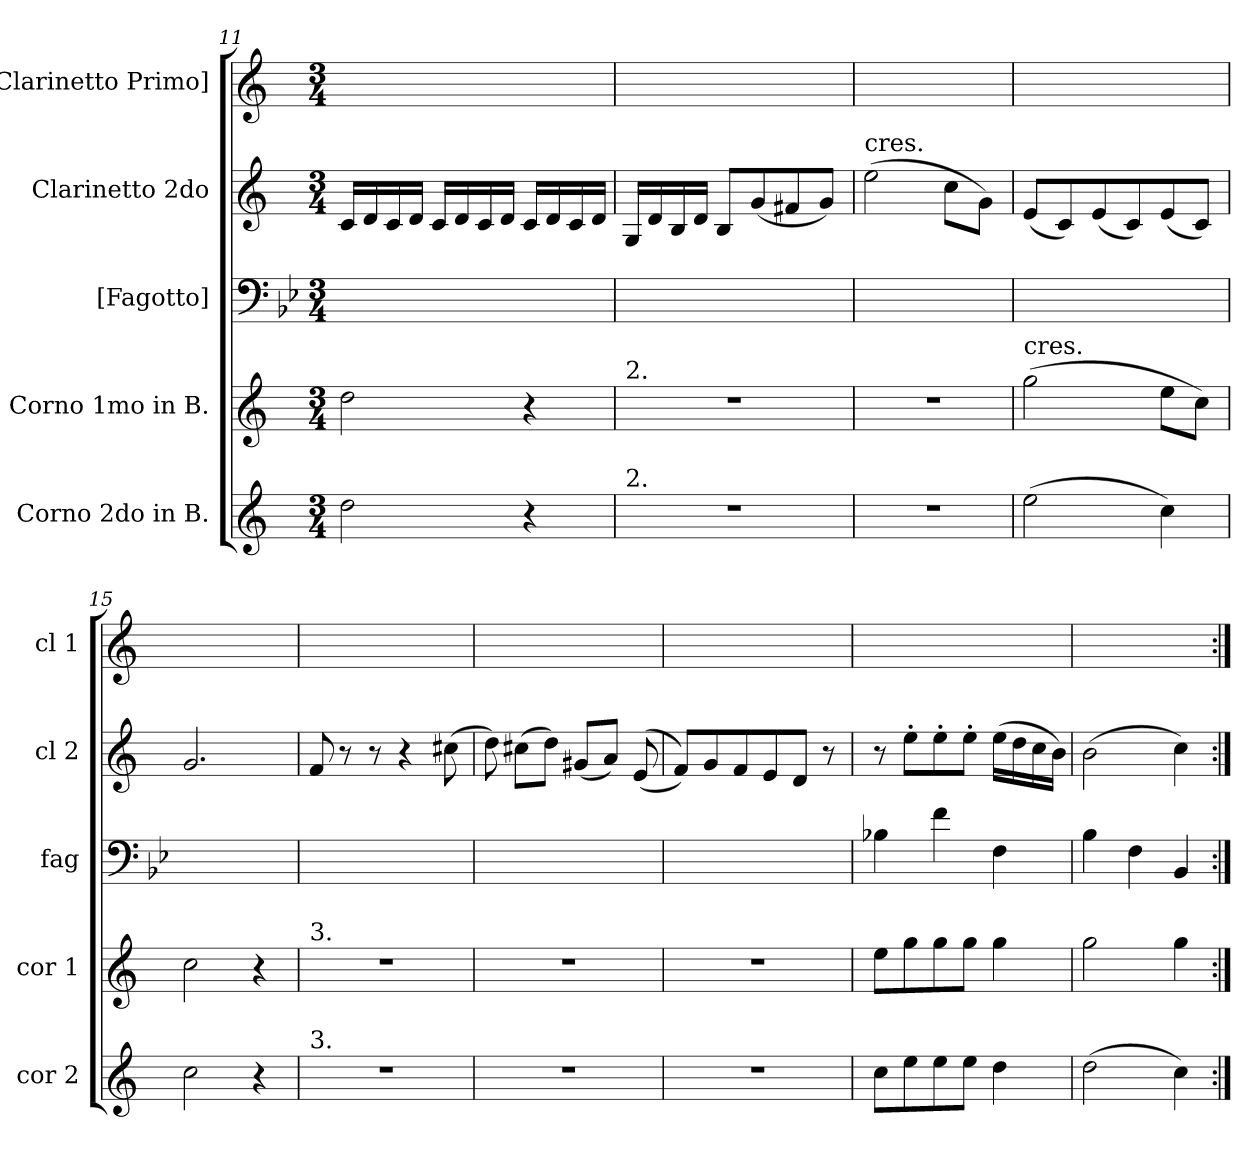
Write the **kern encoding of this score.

**kern	**kern	**kern	**kern	**dynam	**kern
*part5	*part4	*part3	*part2	*part2	*part1
*staff5	*staff4	*staff3	*staff2	*staff2	*staff1
*I"Corno 2do in B.	*I"Corno 1mo in B.	*I"[Fagotto]	*I"Clarinetto 2do	*	*I"[Clarinetto Primo]
*I'cor 2	*I'cor 1	*I'fag	*I'cl 2	*	*I'cl 1
*clefG2	*clefG2	*clefF4	*clefG2	*	*clefG2
*ITrd1c2	*ITrd1c2	*	*ITrd1c2	*	*ITrd1c2
*k[b-e-]	*k[b-e-]	*k[b-e-]	*k[b-e-]	*	*k[b-e-]
*M3/4	*M3/4	*M3/4	*M3/4	*	*M3/4
=11	=11	=11	=11	=11	=11
2cc\	2cc\	2.ryy	16B-/LL	.	2.ryy
.	.	.	16c/	.	.
.	.	.	16B-/	.	.
.	.	.	16c/JJ	.	.
.	.	.	16B-/LL	.	.
.	.	.	16c/	.	.
.	.	.	16B-/	.	.
.	.	.	16c/JJ	.	.
4r	4r	.	16B-/LL	.	.
.	.	.	16c/	.	.
.	.	.	16B-/	.	.
.	.	.	16c/JJ	.	.
=12	=12	=12	=12	=12	=12
!	!LO:TX:a:t=2.	!	!	!	!
!LO:TX:a:t=2.	!	!	!	!	!
2.r	2.r	2.ryy	16F/LL	.	2.ryy
.	.	.	16c/	.	.
.	.	.	16A/	.	.
.	.	.	16c/JJ	.	.
.	.	.	8A/L	.	.
.	.	.	(8f/	.	.
.	.	.	8en/	.	.
.	.	.	8f/J)	.	.
=13	=13	=13	=13	=13	=13
!	!	!	!LO:TX:t=cres.	!	!
2.r	2.r	2.ryy	(2dd\	.	2.ryy
.	.	.	8b-\L	.	.
.	.	.	8f\J)	.	.
=14	=14	=14	=14	=14	=14
!	!LO:TX:t=cres.	!	!	!	!
(2dd\	(2ff\	2.ryy	(8d/L	.	2.ryy
.	.	.	8B-/)	.	.
.	.	.	(8d/	.	.
.	.	.	8B-/)	.	.
4b-\)	8dd\L	.	(8d/	.	.
.	8b-\J)	.	8B-/J)	.	.
=15	=15	=15	=15	=15	=15
2b-\	2b-\	2.ryy	2.f/	for	2.ryy
4r	4r	.	.	.	.
=16	=16	=16	=16	=16	=16
!	!LO:TX:a:t=3.	!	!	!	!
!LO:TX:a:t=3.	!	!	!	!	!
2.r	2.r	2.ryy	8e-/	.	2.ryy
.	.	.	8r	.	.
.	.	.	8r	.	.
.	.	.	4r	.	.
.	.	.	(8bn\	.	.
=17	=17	=17	=17	=17	=17
2.r	2.r	2.ryy	8cc\)	.	2.ryy
.	.	.	(8bn\L	.	.
.	.	.	8cc\J)	.	.
.	.	.	(8f#X/L	.	.
.	.	.	8g/J)	.	.
.	.	.	(<(>8d/	.	.
=18	=18	=18	=18	=18	=18
2.r	2.r	2.ryy	8e-/L))	.	2.ryy
.	.	.	8f/	.	.
.	.	.	8e-/	.	.
.	.	.	8d/	.	.
.	.	.	8c/J	.	.
.	.	.	8r	.	.
=19	=19	=19	=19	=19	=19
8b-\L	8dd\L	4B-X\	8r	.	2.ryy
8dd\	8ff\	.	8dd'\L	.	.
8dd\	8ff\	4f\	8dd'\	.	.
8dd\J	8ff\J	.	8dd'\J	.	.
4cc\	4ff\	4F\	(16dd\LL	.	.
.	.	.	16cc\	.	.
.	.	.	16b-\	.	.
.	.	.	16a\JJ)	.	.
=20	=20	=20	=20	=20	=20
(2cc\	2ff\	4B-\	(2a\	.	2.ryy
.	.	4F\	.	.	.
4b-\)	4ff\	4BB-/	4b-\)	.	.
=:|!	=:|!	=:|!	=:|!	=:|!	=:|!
*-	*-	*-	*-	*-	*-
